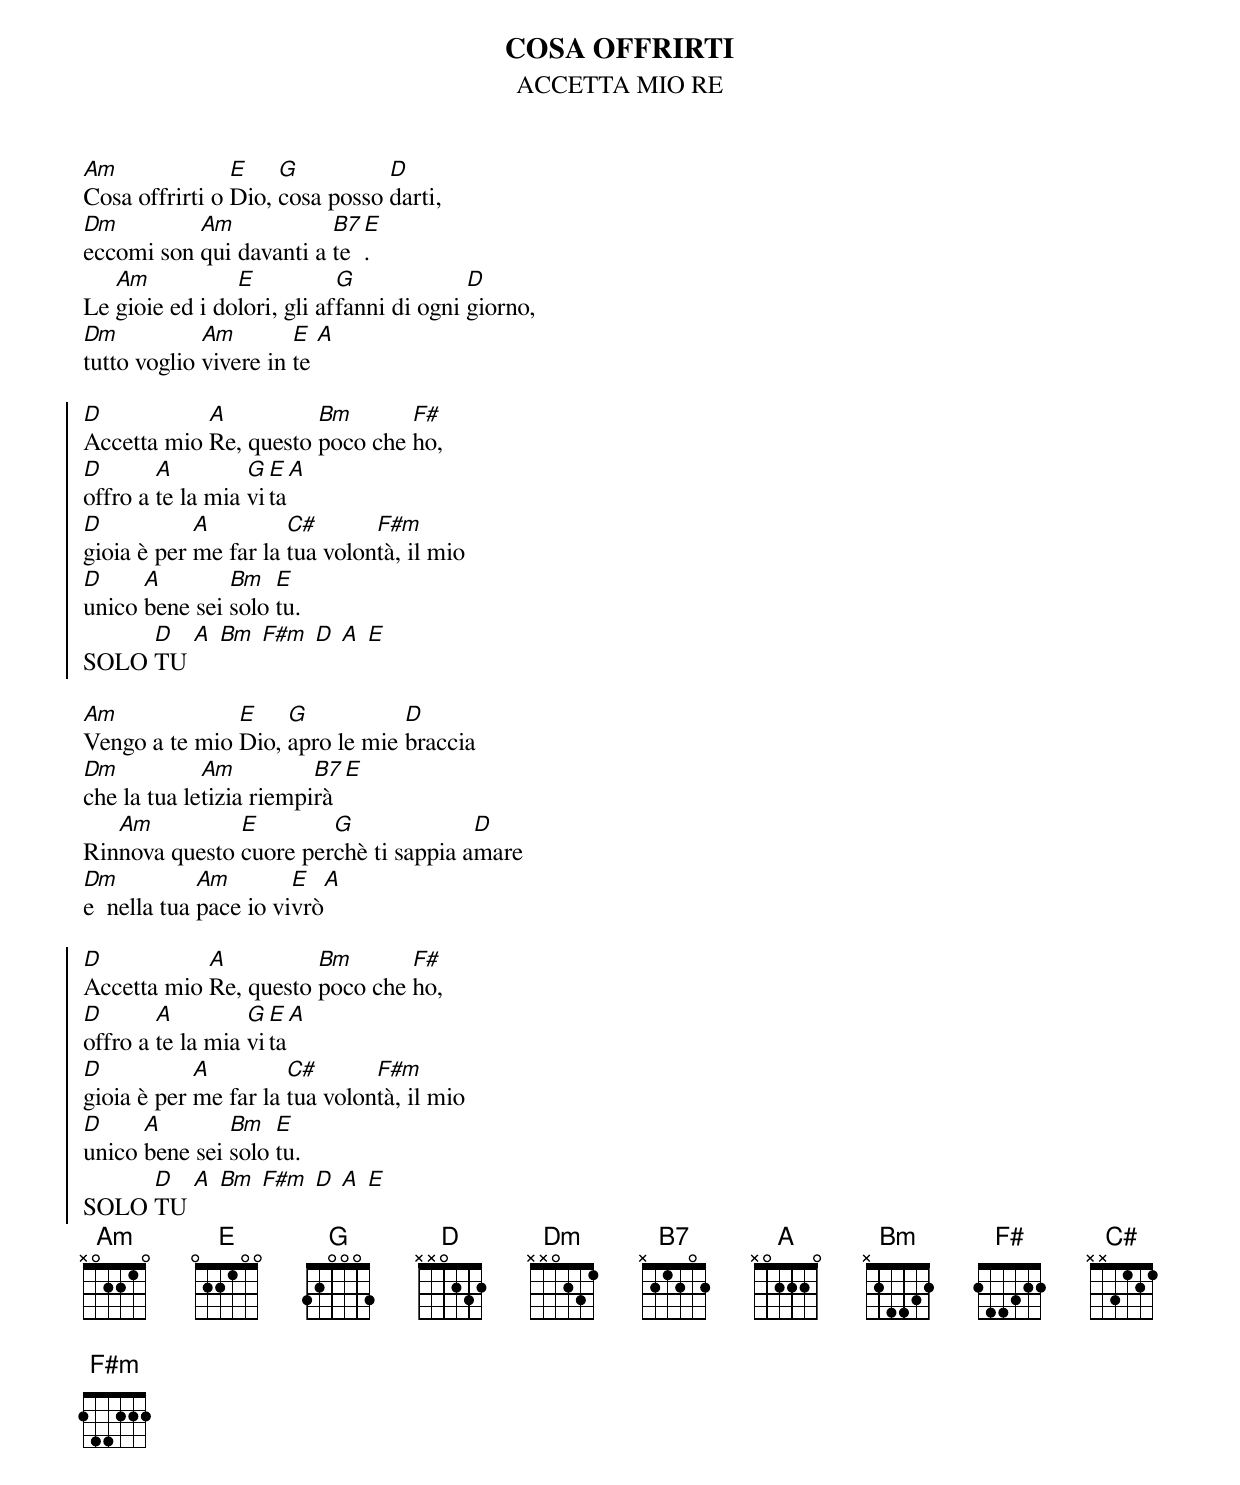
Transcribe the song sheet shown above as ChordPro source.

{title:COSA OFFRIRTI}
{subtitle: ACCETTA MIO RE}

[Am]Cosa offrirti o [E]Dio, [G]cosa posso [D]darti,
[Dm]eccomi son [Am]qui davanti a [B7]te[E].
Le [Am]gioie ed i do[E]lori, gli af[G]fanni di ogni [D]giorno,
[Dm]tutto voglio [Am]vivere in [E]te [A]

{soc}
[D]Accetta mio [A]Re, questo [Bm]poco che [F#]ho,
[D]offro a [A]te la mia [G]vi[E]ta[A]
[D]gioia è per [A]me far la [C#]tua volon[F#m]tà, il mio
[D]unico [A]bene sei [Bm]solo [E]tu.
SOLO [D]TU [A] [Bm] [F#m] [D] [A] [E]
{eoc}

[Am]Vengo a te mio [E]Dio, [G]apro le mie [D]braccia
[Dm]che la tua le[Am]tizia riempi[B7]rà[E]
Rin[Am]nova questo [E]cuore per[G]chè ti sappia a[D]mare
[Dm]e  nella tua [Am]pace io vi[E]vrò[A]

{soc}
[D]Accetta mio [A]Re, questo [Bm]poco che [F#]ho,
[D]offro a [A]te la mia [G]vi[E]ta[A]
[D]gioia è per [A]me far la [C#]tua volon[F#m]tà, il mio
[D]unico [A]bene sei [Bm]solo [E]tu.
SOLO [D]TU [A] [Bm] [F#m] [D] [A] [E]
{eoc}
